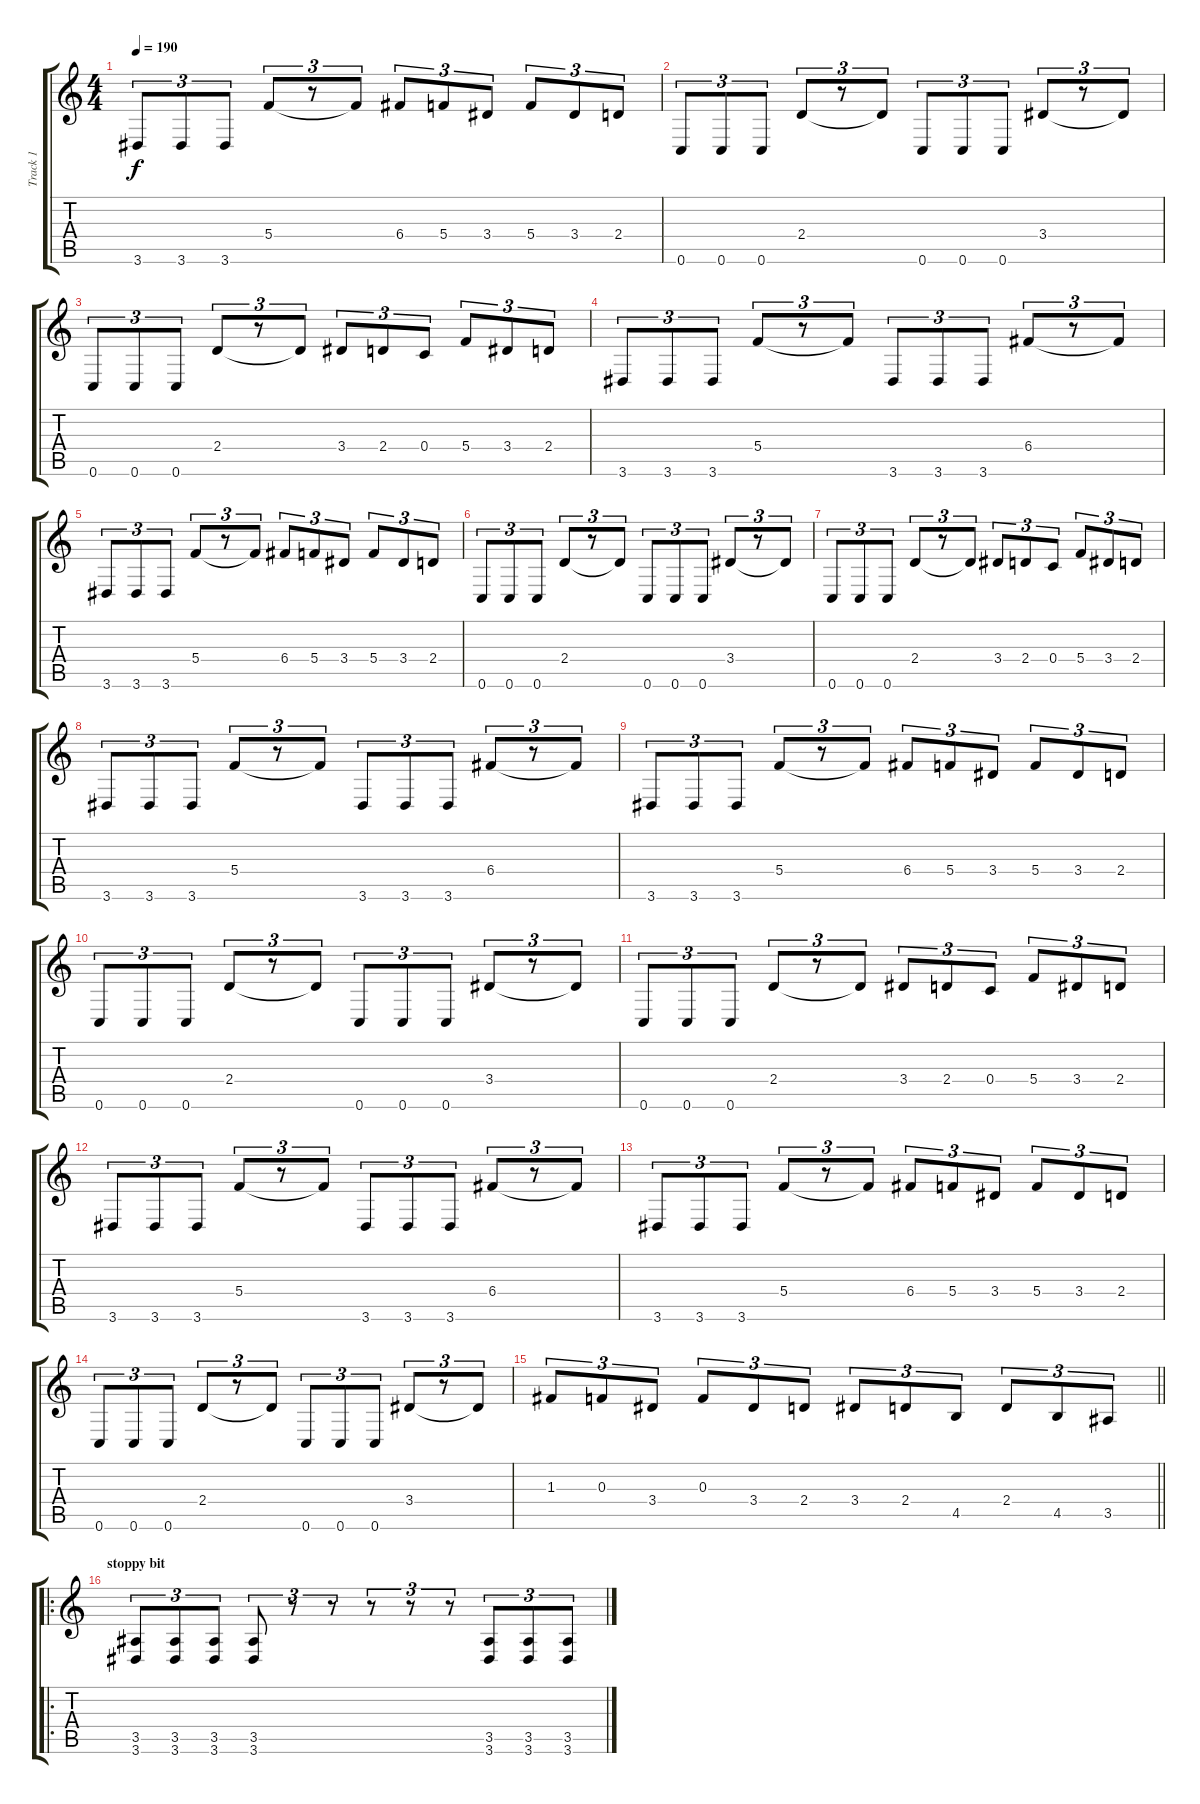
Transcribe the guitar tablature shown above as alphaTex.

\track ("Track 1" "Track 1") {instrument distortionguitar}
\staff {score tabs}
\tuning (D4 A3 F3 C3 G2 C2) {hide}
\ts (4 4)
\tempo 190
\clef g2
\ks c
3.6.8{tu (3 2) dy f} 3.6.8{tu (3 2)} 3.6.8{tu (3 2)} 5.4.8{tu (3 2)} r.8{tu (3 2)} 5.4{t}.8{tu (3 2)} 6.4.8{tu (3 2)} 5.4.8{tu (3 2)} 3.4.8{tu (3 2)} 5.4.8{tu (3 2)} 3.4.8{tu (3 2)} 2.4.8{tu (3 2)} |
0.6.8{tu (3 2)} 0.6.8{tu (3 2)} 0.6.8{tu (3 2)} 2.4.8{tu (3 2)} r.8{tu (3 2)} 2.4{t}.8{tu (3 2)} 0.6.8{tu (3 2)} 0.6.8{tu (3 2)} 0.6.8{tu (3 2)} 3.4.8{tu (3 2)} r.8{tu (3 2)} 3.4{t}.8{tu (3 2)} |
0.6.8{tu (3 2)} 0.6.8{tu (3 2)} 0.6.8{tu (3 2)} 2.4.8{tu (3 2)} r.8{tu (3 2)} 2.4{t}.8{tu (3 2)} 3.4.8{tu (3 2)} 2.4.8{tu (3 2)} 0.4.8{tu (3 2)} 5.4.8{tu (3 2)} 3.4.8{tu (3 2)} 2.4.8{tu (3 2)} |
3.6.8{tu (3 2)} 3.6.8{tu (3 2)} 3.6.8{tu (3 2)} 5.4.8{tu (3 2)} r.8{tu (3 2)} 5.4{t}.8{tu (3 2)} 3.6.8{tu (3 2)} 3.6.8{tu (3 2)} 3.6.8{tu (3 2)} 6.4.8{tu (3 2)} r.8{tu (3 2)} 6.4{t}.8{tu (3 2)} |
3.6.8{tu (3 2)} 3.6.8{tu (3 2)} 3.6.8{tu (3 2)} 5.4.8{tu (3 2)} r.8{tu (3 2)} 5.4{t}.8{tu (3 2)} 6.4.8{tu (3 2)} 5.4.8{tu (3 2)} 3.4.8{tu (3 2)} 5.4.8{tu (3 2)} 3.4.8{tu (3 2)} 2.4.8{tu (3 2)} |
0.6.8{tu (3 2)} 0.6.8{tu (3 2)} 0.6.8{tu (3 2)} 2.4.8{tu (3 2)} r.8{tu (3 2)} 2.4{t}.8{tu (3 2)} 0.6.8{tu (3 2)} 0.6.8{tu (3 2)} 0.6.8{tu (3 2)} 3.4.8{tu (3 2)} r.8{tu (3 2)} 3.4{t}.8{tu (3 2)} |
0.6.8{tu (3 2)} 0.6.8{tu (3 2)} 0.6.8{tu (3 2)} 2.4.8{tu (3 2)} r.8{tu (3 2)} 2.4{t}.8{tu (3 2)} 3.4.8{tu (3 2)} 2.4.8{tu (3 2)} 0.4.8{tu (3 2)} 5.4.8{tu (3 2)} 3.4.8{tu (3 2)} 2.4.8{tu (3 2)} |
3.6.8{tu (3 2)} 3.6.8{tu (3 2)} 3.6.8{tu (3 2)} 5.4.8{tu (3 2)} r.8{tu (3 2)} 5.4{t}.8{tu (3 2)} 3.6.8{tu (3 2)} 3.6.8{tu (3 2)} 3.6.8{tu (3 2)} 6.4.8{tu (3 2)} r.8{tu (3 2)} 6.4{t}.8{tu (3 2)} |
3.6.8{tu (3 2)} 3.6.8{tu (3 2)} 3.6.8{tu (3 2)} 5.4.8{tu (3 2)} r.8{tu (3 2)} 5.4{t}.8{tu (3 2)} 6.4.8{tu (3 2)} 5.4.8{tu (3 2)} 3.4.8{tu (3 2)} 5.4.8{tu (3 2)} 3.4.8{tu (3 2)} 2.4.8{tu (3 2)} |
0.6.8{tu (3 2)} 0.6.8{tu (3 2)} 0.6.8{tu (3 2)} 2.4.8{tu (3 2)} r.8{tu (3 2)} 2.4{t}.8{tu (3 2)} 0.6.8{tu (3 2)} 0.6.8{tu (3 2)} 0.6.8{tu (3 2)} 3.4.8{tu (3 2)} r.8{tu (3 2)} 3.4{t}.8{tu (3 2)} |
0.6.8{tu (3 2)} 0.6.8{tu (3 2)} 0.6.8{tu (3 2)} 2.4.8{tu (3 2)} r.8{tu (3 2)} 2.4{t}.8{tu (3 2)} 3.4.8{tu (3 2)} 2.4.8{tu (3 2)} 0.4.8{tu (3 2)} 5.4.8{tu (3 2)} 3.4.8{tu (3 2)} 2.4.8{tu (3 2)} |
3.6.8{tu (3 2)} 3.6.8{tu (3 2)} 3.6.8{tu (3 2)} 5.4.8{tu (3 2)} r.8{tu (3 2)} 5.4{t}.8{tu (3 2)} 3.6.8{tu (3 2)} 3.6.8{tu (3 2)} 3.6.8{tu (3 2)} 6.4.8{tu (3 2)} r.8{tu (3 2)} 6.4{t}.8{tu (3 2)} |
3.6.8{tu (3 2)} 3.6.8{tu (3 2)} 3.6.8{tu (3 2)} 5.4.8{tu (3 2)} r.8{tu (3 2)} 5.4{t}.8{tu (3 2)} 6.4.8{tu (3 2)} 5.4.8{tu (3 2)} 3.4.8{tu (3 2)} 5.4.8{tu (3 2)} 3.4.8{tu (3 2)} 2.4.8{tu (3 2)} |
0.6.8{tu (3 2)} 0.6.8{tu (3 2)} 0.6.8{tu (3 2)} 2.4.8{tu (3 2)} r.8{tu (3 2)} 2.4{t}.8{tu (3 2)} 0.6.8{tu (3 2)} 0.6.8{tu (3 2)} 0.6.8{tu (3 2)} 3.4.8{tu (3 2)} r.8{tu (3 2)} 3.4{t}.8{tu (3 2)} |
\barLineRight lightlight
1.3.8{tu (3 2)} 0.3.8{tu (3 2)} 3.4.8{tu (3 2)} 0.3.8{tu (3 2)} 3.4.8{tu (3 2)} 2.4.8{tu (3 2)} 3.4.8{tu (3 2)} 2.4.8{tu (3 2)} 4.5.8{tu (3 2)} 2.4.8{tu (3 2)} 4.5.8{tu (3 2)} 3.5.8{tu (3 2)} |
\ro
\section ("" "stoppy bit")
(3.5 3.6).8{tu (3 2)} (3.5 3.6).8{tu (3 2)} (3.5 3.6).8{tu (3 2)} (3.5 3.6).8{tu (3 2)} r.8{tu (3 2)} r.8{tu (3 2)} r.8{tu (3 2)} r.8{tu (3 2)} r.8{tu (3 2)} (3.5 3.6).8{tu (3 2)} (3.5 3.6).8{tu (3 2)} (3.5 3.6).8{tu (3 2)}
